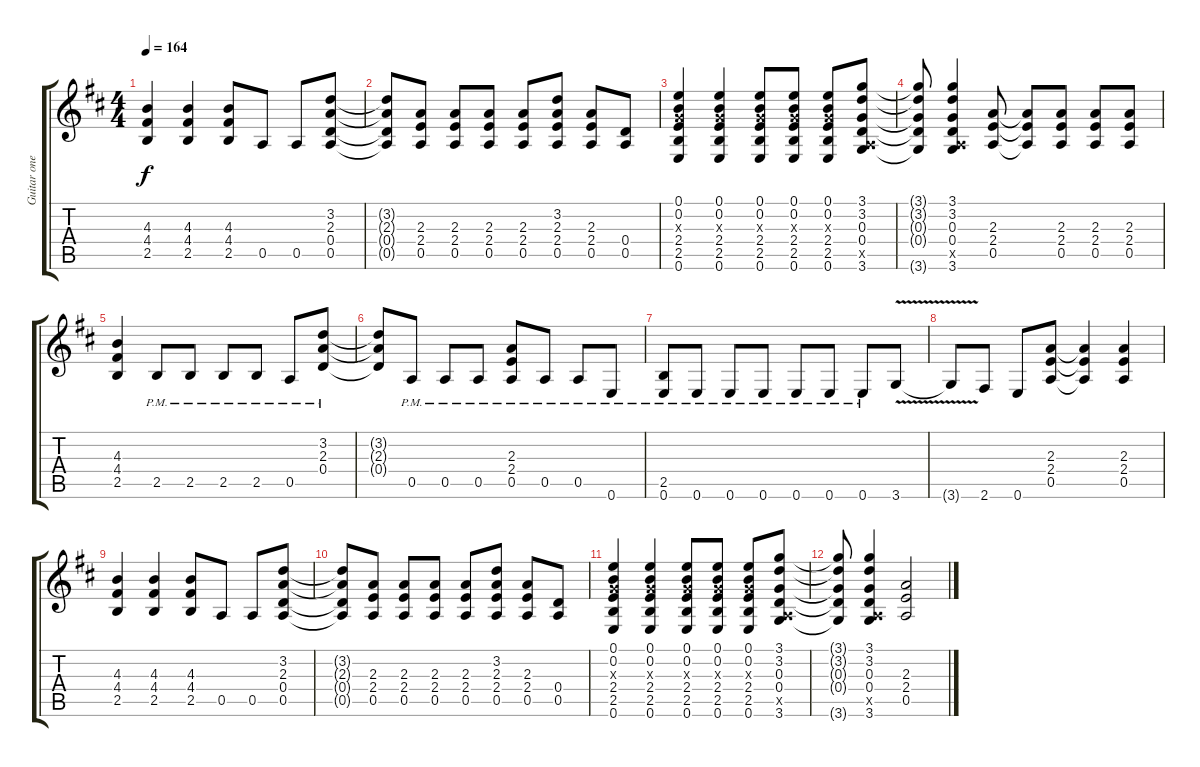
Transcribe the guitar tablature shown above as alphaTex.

\track ("Guitar one" "Guitar one") {instrument overdrivenguitar}
\staff {score tabs}
\tuning (E4 B3 G3 D3 A2 E2) {hide}
\ts (4 4)
\tempo 164
\clef g2
\ks d
(4.3 4.4 2.5).4{dy f} (4.3 4.4 2.5).4 (4.3 4.4 2.5).8 0.5.8 0.5.8 (3.2 2.3 0.4 0.5).8 |
(3.2{t} 2.3{t} 0.4{t} 0.5{t}).8 (2.3 2.4 0.5).8 (2.3 2.4 0.5).8 (2.3 2.4 0.5).8 (2.3 2.4 0.5).8 (3.2 2.3 2.4 0.5).8 (2.3 2.4 0.5).8 (0.4 0.5).8 |
(0.1 0.2 0.3{x} 2.4 2.5 0.6).4 (0.1 0.2 0.3{x} 2.4 2.5 0.6).4 (0.1 0.2 0.3{x} 2.4 2.5 0.6).8 (0.1 0.2 0.3{x} 2.4 2.5 0.6).8 (0.1 0.2 0.3{x} 2.4 2.5 0.6).8 (3.1 3.2 0.3 0.4 0.5{x} 3.6).8 |
(3.1{t} 3.2{t} 0.3{t} 0.4{t} 3.6{t}).8 (3.1 3.2 0.3 0.4 0.5{x} 3.6).4 (2.3 2.4 0.5).8 (2.3{t} 2.4{t} 0.5{t}).8 (2.3 2.4 0.5).8 (2.3 2.4 0.5).8 (2.3 2.4 0.5).8 |
(4.3 4.4 2.5).4 2.5{pm}.8 2.5{pm}.8 2.5{pm}.8 2.5{pm}.8 0.5{pm}.8 (3.2{pm} 2.3{pm} 0.4{pm}).8 |
(3.2{t} 2.3{t} 0.4{t}).8 0.5{pm}.8 0.5{pm}.8 0.5{pm}.8 (2.3{pm} 2.4{pm} 0.5{pm}).8 0.5{pm}.8 0.5{pm}.8 0.6{pm}.8 |
(2.5{pm} 0.6{pm}).8 0.6{pm}.8 0.6{pm}.8 0.6{pm}.8 0.6{pm}.8 0.6{pm}.8 0.6{pm}.8 3.6{v}.8 |
3.6{t}.8 2.6.8 0.6.8 (2.3 2.4 0.5).8 (2.3{t} 2.4{t} 0.5{t}).4 (2.3 2.4 0.5).4 |
(4.3 4.4 2.5).4 (4.3 4.4 2.5).4 (4.3 4.4 2.5).8 0.5.8 0.5.8 (3.2 2.3 0.4 0.5).8 |
(3.2{t} 2.3{t} 0.4{t} 0.5{t}).8 (2.3 2.4 0.5).8 (2.3 2.4 0.5).8 (2.3 2.4 0.5).8 (2.3 2.4 0.5).8 (3.2 2.3 2.4 0.5).8 (2.3 2.4 0.5).8 (0.4 0.5).8 |
(0.1 0.2 0.3{x} 2.4 2.5 0.6).4 (0.1 0.2 0.3{x} 2.4 2.5 0.6).4 (0.1 0.2 0.3{x} 2.4 2.5 0.6).8 (0.1 0.2 0.3{x} 2.4 2.5 0.6).8 (0.1 0.2 0.3{x} 2.4 2.5 0.6).8 (3.1 3.2 0.3 0.4 0.5{x} 3.6).8 |
(3.1{t} 3.2{t} 0.3{t} 0.4{t} 3.6{t}).8 (3.1 3.2 0.3 0.4 0.5{x} 3.6).4 (2.3 2.4 0.5).2
